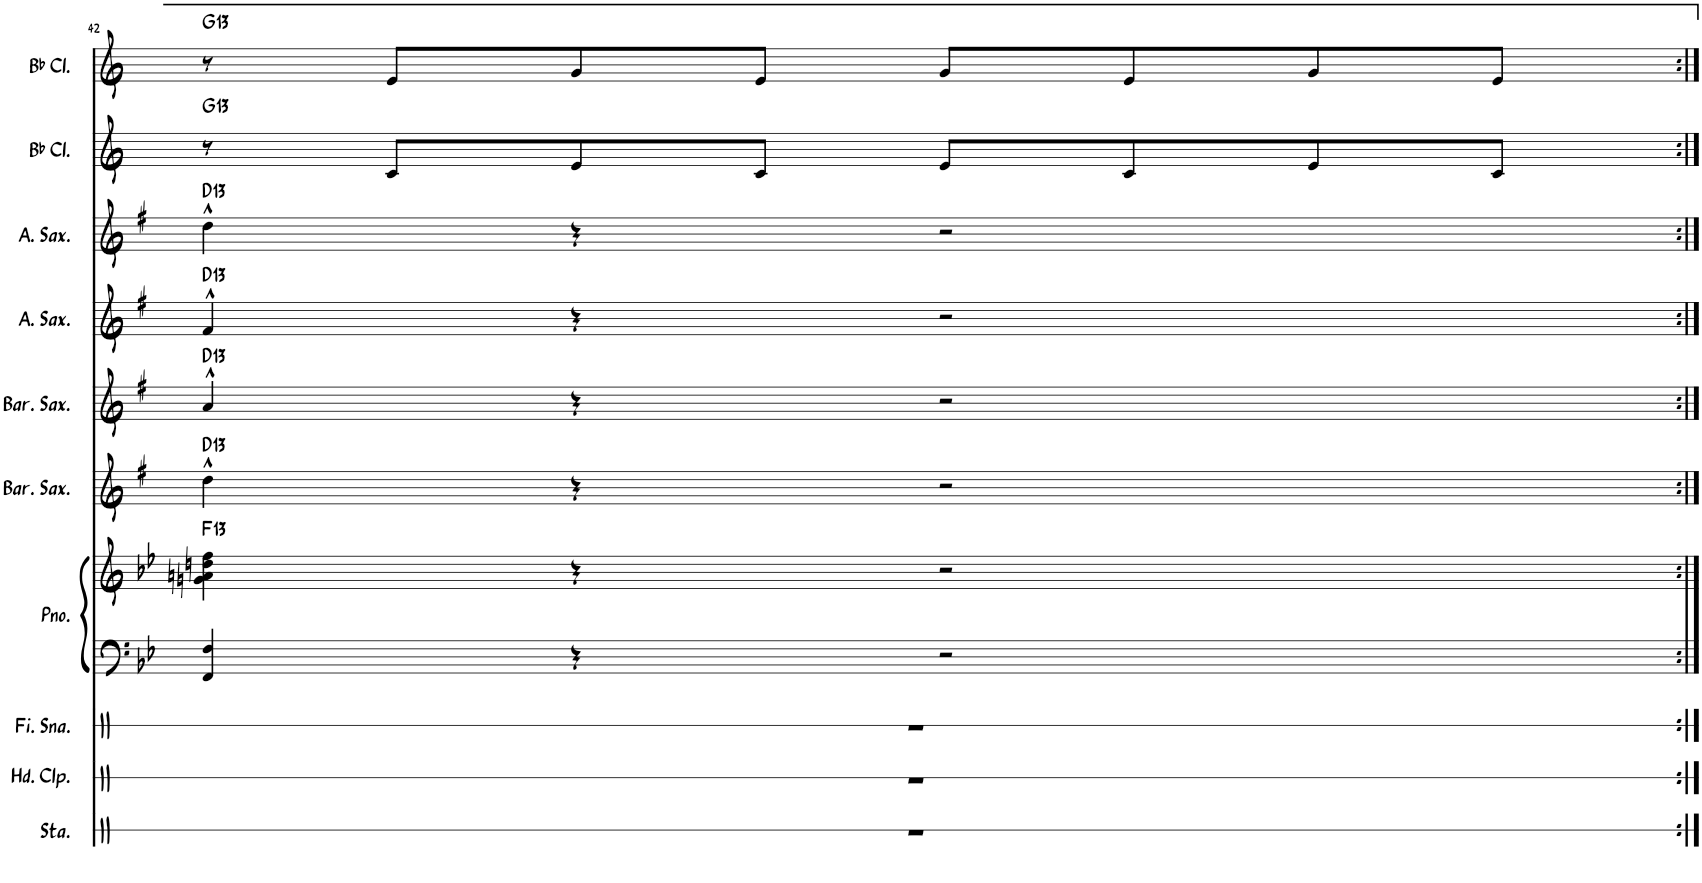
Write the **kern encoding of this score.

**kern	**kern	**kern	**kern	**kern	**harte	**kern	**kern	**harte	**kern	**kern	**harte	**kern	**kern	**harte
*part10	*part9	*part8	*part7	*part7	*part7	*part6	*part5	*part5	*part4	*part3	*part3	*part2	*part1	*part1
*staff11	*staff10	*staff9	*staff8	*staff7	*	*staff6	*staff5	*	*staff4	*staff3	*	*staff2	*staff1	*
*I"Stamp	*I"Hand Clap	*I"Finger Snap	*I"Piano	*	*	*I"Baritone Saxophone	*I"Baritone Saxophone	*	*I"Alto Saxophone	*I"Alto Saxophone	*	*I"Bb Clarinet	*I"Bb Clarinet	*
*I'Sta.	*I'Hd. Clp.	*I'Fi. Sna.	*I'Pno.	*	*	*I'Bar. Sax.	*I'Bar. Sax.	*	*I'A. Sax.	*I'A. Sax.	*	*I'Bb Cl.	*I'Bb Cl.	*
!!LO:PB:g=z
*clefX	*clefX	*clefX	*clefF4	*clefG2	*	*clefG2	*clefG2	*	*clefG2	*clefG2	*	*clefG2	*clefG2	*
*	*	*	*	*	*	*Trd12c21	*Trd12c21	*	*Trd5c9	*Trd5c9	*	*Trd1c2	*Trd1c2	*
*k[]	*k[]	*k[]	*k[b-e-]	*k[b-e-]	*	*k[f#]	*k[f#]	*	*k[f#]	*k[f#]	*	*k[]	*k[]	*
*M4/4	*M4/4	*M4/4	*M4/4	*M4/4	*	*M4/4	*M4/4	*	*M4/4	*M4/4	*	*M4/4	*M4/4	*
=42	=42	=42	=42	=42	=42	=42	=42	=42	=42	=42	=42	=42	=42	=42
!	!	!	!	!	!LO:H:kt=13	!	!	!LO:H:kt=13	!	!	!LO:H:kt=13	!	!	!LO:H:kt=13
1r	1r	1r	4FF/ 4F/	4gn\ 4an\ 4ddn\ 4ff\	F:9(11,13)	4dd^^\	4a^^/	D:9(11,13)	4f#^^/	4dd^^\	D:9(11,13)	8r	8r	G:9(11,13)
.	.	.	.	.	.	.	.	.	.	.	.	8c/L	8e/L	.
.	.	.	4r	4r	.	4r	4r	.	4r	4r	.	8e/	8g/	.
.	.	.	.	.	.	.	.	.	.	.	.	8c/J	8e/J	.
.	.	.	2r	2r	.	2r	2r	.	2r	2r	.	8e/L	8g/L	.
.	.	.	.	.	.	.	.	.	.	.	.	8c/	8e/	.
.	.	.	.	.	.	.	.	.	.	.	.	8e/	8g/	.
.	.	.	.	.	.	.	.	.	.	.	.	8c/J	8e/J	.
=:|!	=:|!	=:|!	=:|!	=:|!	=:|!	=:|!	=:|!	=:|!	=:|!	=:|!	=:|!	=:|!	=:|!	=:|!
*-	*-	*-	*-	*-	*-	*-	*-	*-	*-	*-	*-	*-	*-	*-
